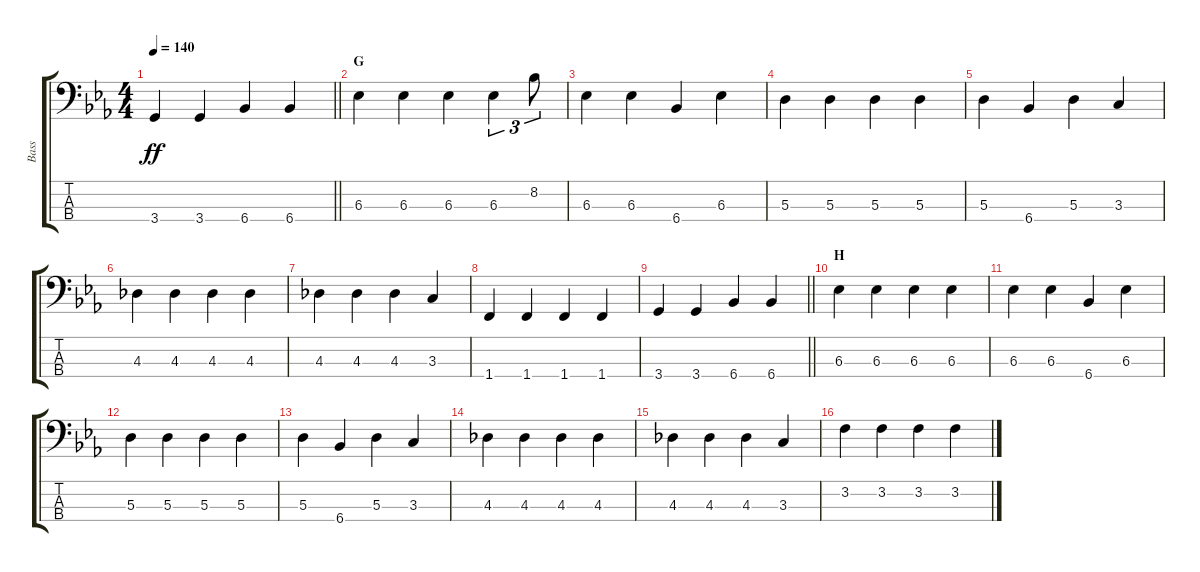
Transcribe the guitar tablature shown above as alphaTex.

\track ("Bass" "Bass") {instrument electricbassfinger}
\staff {score tabs}
\tuning (G2 D2 A1 E1) {hide}
\ts (4 4)
\tempo 140
\clef f4
\barLineRight lightlight
\ks eb
3.4.4{dy ff} 3.4.4 6.4.4 6.4.4 |
\section ("" "G")
6.3.4 6.3.4 6.3.4 6.3.4{tu (3 2)} 8.2.8{tu (3 2)} |
6.3.4 6.3.4 6.4.4 6.3.4 |
5.3.4 5.3.4 5.3.4 5.3.4 |
5.3.4 6.4.4 5.3.4 3.3.4 |
4.3.4 4.3.4 4.3.4 4.3.4 |
4.3.4 4.3.4 4.3.4 3.3.4 |
1.4.4 1.4.4 1.4.4 1.4.4 |
\barLineRight lightlight
3.4.4 3.4.4 6.4.4 6.4.4 |
\section ("" "H")
6.3.4 6.3.4 6.3.4 6.3.4 |
6.3.4 6.3.4 6.4.4 6.3.4 |
5.3.4 5.3.4 5.3.4 5.3.4 |
5.3.4 6.4.4 5.3.4 3.3.4 |
4.3.4 4.3.4 4.3.4 4.3.4 |
4.3.4 4.3.4 4.3.4 3.3.4 |
3.2.4 3.2.4 3.2.4 3.2.4
